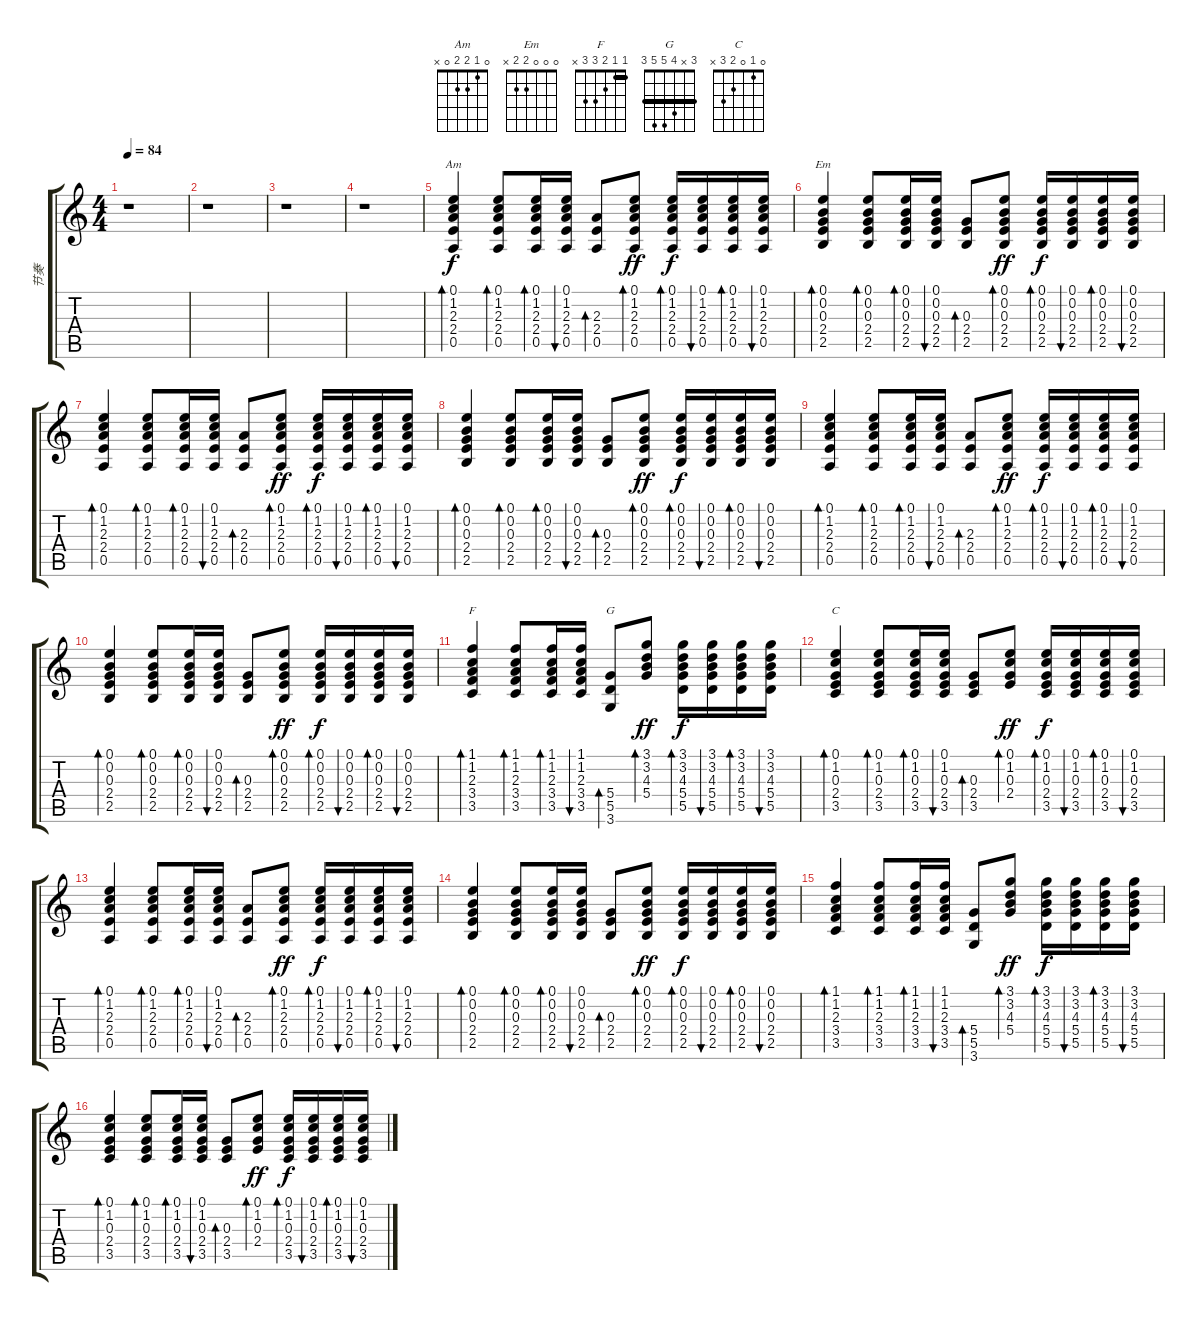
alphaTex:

\track ("节奏" "节奏") {instrument acousticguitarsteel}
\staff {score tabs}
\tuning (E4 B3 G3 D3 A2 E2) {hide}
\chord ("Am" 0 1 2 2 0 x)
\chord ("Em" 0 0 0 2 2 x)
\chord ("F" 1 1 2 3 3 x) {barre 1}
\chord ("G" 3 x 4 5 5 3) {barre 3}
\chord ("C" 0 1 0 2 3 x)
\ts (4 4)
\tempo 84
\clef g2
\ks c
r.1{dy f instrument acousticguitarsteel} |
r.1 |
r.1 |
r.1 |
(0.1 1.2 2.3 2.4 0.5).4{bd 60 ch "Am"} (0.1 1.2 2.3 2.4 0.5).8{bd 60} (0.1 1.2 2.3 2.4 0.5).16{bd 60} (0.1 1.2 2.3 2.4 0.5).16{bu 60} (2.3 2.4 0.5).8{bd 60} (0.1 1.2 2.3 2.4 0.5).8{bd 60 dy ff} (0.1 1.2 2.3 2.4 0.5).16{bd 60 dy f} (0.1 1.2 2.3 2.4 0.5).16{bu 60} (0.1 1.2 2.3 2.4 0.5).16{bd 60} (0.1 1.2 2.3 2.4 0.5).16{bu 60} |
(0.1 0.2 0.3 2.4 2.5).4{bd 60 ch "Em"} (0.1 0.2 0.3 2.4 2.5).8{bd 60} (0.1 0.2 0.3 2.4 2.5).16{bd 60} (0.1 0.2 0.3 2.4 2.5).16{bu 60} (0.3 2.4 2.5).8{bd 60} (0.1 0.2 0.3 2.4 2.5).8{bd 60 dy ff} (0.1 0.2 0.3 2.4 2.5).16{bd 60 dy f} (0.1 0.2 0.3 2.4 2.5).16{bu 60} (0.1 0.2 0.3 2.4 2.5).16{bd 60} (0.1 0.2 0.3 2.4 2.5).16{bu 60} |
(0.1 1.2 2.3 2.4 0.5).4{bd 60} (0.1 1.2 2.3 2.4 0.5).8{bd 60} (0.1 1.2 2.3 2.4 0.5).16{bd 60} (0.1 1.2 2.3 2.4 0.5).16{bu 60} (2.3 2.4 0.5).8{bd 60} (0.1 1.2 2.3 2.4 0.5).8{bd 60 dy ff} (0.1 1.2 2.3 2.4 0.5).16{bd 60 dy f} (0.1 1.2 2.3 2.4 0.5).16{bu 60} (0.1 1.2 2.3 2.4 0.5).16{bd 60} (0.1 1.2 2.3 2.4 0.5).16{bu 60} |
(0.1 0.2 0.3 2.4 2.5).4{bd 60} (0.1 0.2 0.3 2.4 2.5).8{bd 60} (0.1 0.2 0.3 2.4 2.5).16{bd 60} (0.1 0.2 0.3 2.4 2.5).16{bu 60} (0.3 2.4 2.5).8{bd 60} (0.1 0.2 0.3 2.4 2.5).8{bd 60 dy ff} (0.1 0.2 0.3 2.4 2.5).16{bd 60 dy f} (0.1 0.2 0.3 2.4 2.5).16{bu 60} (0.1 0.2 0.3 2.4 2.5).16{bd 60} (0.1 0.2 0.3 2.4 2.5).16{bu 60} |
(0.1 1.2 2.3 2.4 0.5).4{bd 60} (0.1 1.2 2.3 2.4 0.5).8{bd 60} (0.1 1.2 2.3 2.4 0.5).16{bd 60} (0.1 1.2 2.3 2.4 0.5).16{bu 60} (2.3 2.4 0.5).8{bd 60} (0.1 1.2 2.3 2.4 0.5).8{bd 60 dy ff} (0.1 1.2 2.3 2.4 0.5).16{bd 60 dy f} (0.1 1.2 2.3 2.4 0.5).16{bu 60} (0.1 1.2 2.3 2.4 0.5).16{bd 60} (0.1 1.2 2.3 2.4 0.5).16{bu 60} |
(0.1 0.2 0.3 2.4 2.5).4{bd 60} (0.1 0.2 0.3 2.4 2.5).8{bd 60} (0.1 0.2 0.3 2.4 2.5).16{bd 60} (0.1 0.2 0.3 2.4 2.5).16{bu 60} (0.3 2.4 2.5).8{bd 60} (0.1 0.2 0.3 2.4 2.5).8{bd 60 dy ff} (0.1 0.2 0.3 2.4 2.5).16{bd 60 dy f} (0.1 0.2 0.3 2.4 2.5).16{bu 60} (0.1 0.2 0.3 2.4 2.5).16{bd 60} (0.1 0.2 0.3 2.4 2.5).16{bu 60} |
(1.1 1.2 2.3 3.4 3.5).4{bd 60 ch "F"} (1.1 1.2 2.3 3.4 3.5).8{bd 60} (1.1 1.2 2.3 3.4 3.5).16{bd 60} (1.1 1.2 2.3 3.4 3.5).16{bu 60} (5.4 5.5 3.6).8{bd 60 ch "G"} (3.1 3.2 4.3 5.4).8{bd 60 dy ff} (3.1 3.2 4.3 5.4 5.5).16{bd 60 dy f} (3.1 3.2 4.3 5.4 5.5).16{bu 60} (3.1 3.2 4.3 5.4 5.5).16{bd 60} (3.1 3.2 4.3 5.4 5.5).16{bu 60} |
(0.1 1.2 0.3 2.4 3.5).4{bd 60 ch "C"} (0.1 1.2 0.3 2.4 3.5).8{bd 60} (0.1 1.2 0.3 2.4 3.5).16{bd 60} (0.1 1.2 0.3 2.4 3.5).16{bu 60} (0.3 2.4 3.5).8{bd 60} (0.1 1.2 0.3 2.4).8{bd 60 dy ff} (0.1 1.2 0.3 2.4 3.5).16{bd 60 dy f} (0.1 1.2 0.3 2.4 3.5).16{bu 60} (0.1 1.2 0.3 2.4 3.5).16{bd 60} (0.1 1.2 0.3 2.4 3.5).16{bu 60} |
(0.1 1.2 2.3 2.4 0.5).4{bd 60} (0.1 1.2 2.3 2.4 0.5).8{bd 60} (0.1 1.2 2.3 2.4 0.5).16{bd 60} (0.1 1.2 2.3 2.4 0.5).16{bu 60} (2.3 2.4 0.5).8{bd 60} (0.1 1.2 2.3 2.4 0.5).8{bd 60 dy ff} (0.1 1.2 2.3 2.4 0.5).16{bd 60 dy f} (0.1 1.2 2.3 2.4 0.5).16{bu 60} (0.1 1.2 2.3 2.4 0.5).16{bd 60} (0.1 1.2 2.3 2.4 0.5).16{bu 60} |
(0.1 0.2 0.3 2.4 2.5).4{bd 60} (0.1 0.2 0.3 2.4 2.5).8{bd 60} (0.1 0.2 0.3 2.4 2.5).16{bd 60} (0.1 0.2 0.3 2.4 2.5).16{bu 60} (0.3 2.4 2.5).8{bd 60} (0.1 0.2 0.3 2.4 2.5).8{bd 60 dy ff} (0.1 0.2 0.3 2.4 2.5).16{bd 60 dy f} (0.1 0.2 0.3 2.4 2.5).16{bu 60} (0.1 0.2 0.3 2.4 2.5).16{bd 60} (0.1 0.2 0.3 2.4 2.5).16{bu 60} |
(1.1 1.2 2.3 3.4 3.5).4{bd 60} (1.1 1.2 2.3 3.4 3.5).8{bd 60} (1.1 1.2 2.3 3.4 3.5).16{bd 60} (1.1 1.2 2.3 3.4 3.5).16{bu 60} (5.4 5.5 3.6).8{bd 60} (3.1 3.2 4.3 5.4).8{bd 60 dy ff} (3.1 3.2 4.3 5.4 5.5).16{bd 60 dy f} (3.1 3.2 4.3 5.4 5.5).16{bu 60} (3.1 3.2 4.3 5.4 5.5).16{bd 60} (3.1 3.2 4.3 5.4 5.5).16{bu 60} |
(0.1 1.2 0.3 2.4 3.5).4{bd 60} (0.1 1.2 0.3 2.4 3.5).8{bd 60} (0.1 1.2 0.3 2.4 3.5).16{bd 60} (0.1 1.2 0.3 2.4 3.5).16{bu 60} (0.3 2.4 3.5).8{bd 60} (0.1 1.2 0.3 2.4).8{bd 60 dy ff} (0.1 1.2 0.3 2.4 3.5).16{bd 60 dy f} (0.1 1.2 0.3 2.4 3.5).16{bu 60} (0.1 1.2 0.3 2.4 3.5).16{bd 60} (0.1 1.2 0.3 2.4 3.5).16{bu 60}
